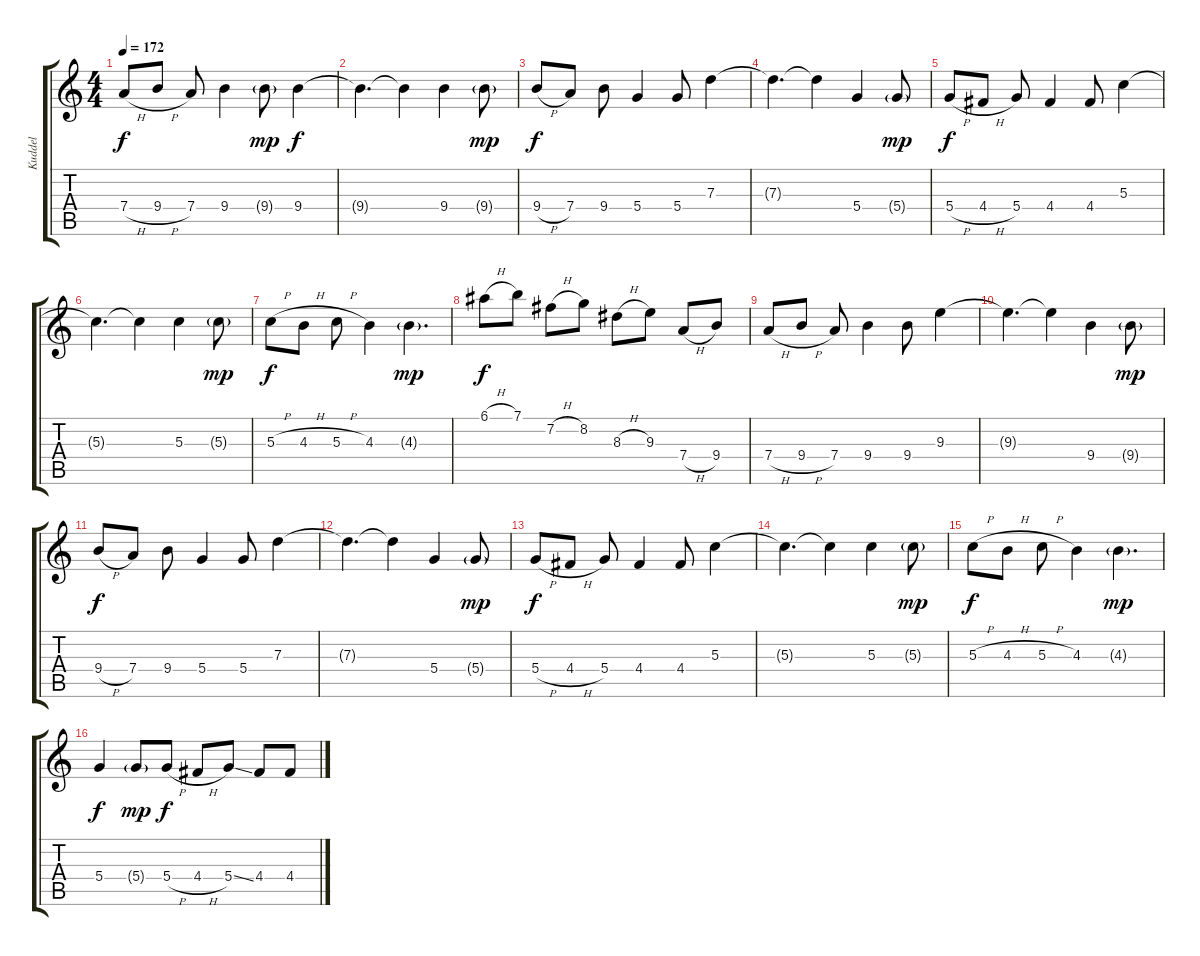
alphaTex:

\track ("Kuddel" "Kuddel") {instrument electricguitarclean}
\staff {score tabs}
\tuning (E4 B3 G3 D3 A2 E2) {hide}
\ts (4 4)
\tempo 172
\clef g2
\ks c
7.4{h}.8{dy f} 9.4{h}.8 7.4.8 9.4.4 9.4{g}.8{dy mp} 9.4.4{dy f} |
9.4{t}.4{d} 9.4{t}.4 9.4.4 9.4{g}.8{dy mp} |
9.4{h}.8{dy f} 7.4.8 9.4.8 5.4.4 5.4.8 7.3.4 |
7.3{t}.4{d} 7.3{t}.4 5.4.4 5.4{g}.8{dy mp} |
5.4{h}.8{dy f} 4.4{h}.8 5.4.8 4.4.4 4.4.8 5.3.4 |
5.3{t}.4{d} 5.3{t}.4 5.3.4 5.3{g}.8{dy mp} |
5.3{h}.8{dy f} 4.3{h}.8 5.3{h}.8 4.3.4 4.3{g}.4{d dy mp} |
6.1{h}.8{dy f} 7.1.8 7.2{h}.8 8.2.8 8.3{h}.8 9.3.8 7.4{h}.8 9.4.8 |
7.4{h}.8 9.4{h}.8 7.4.8 9.4.4 9.4.8 9.3.4 |
9.3{t}.4{d} 9.3{t}.4 9.4.4 9.4{g}.8{dy mp} |
9.4{h}.8{dy f} 7.4.8 9.4.8 5.4.4 5.4.8 7.3.4 |
7.3{t}.4{d} 7.3{t}.4 5.4.4 5.4{g}.8{dy mp} |
5.4{h}.8{dy f} 4.4{h}.8 5.4.8 4.4.4 4.4.8 5.3.4 |
5.3{t}.4{d} 5.3{t}.4 5.3.4 5.3{g}.8{dy mp} |
5.3{h}.8{dy f} 4.3{h}.8 5.3{h}.8 4.3.4 4.3{g}.4{d dy mp} |
5.4.4{dy f} 5.4{g}.8{dy mp} 5.4{h}.8{dy f} 4.4{h}.8 5.4{ss}.8 4.4.8 4.4.8
